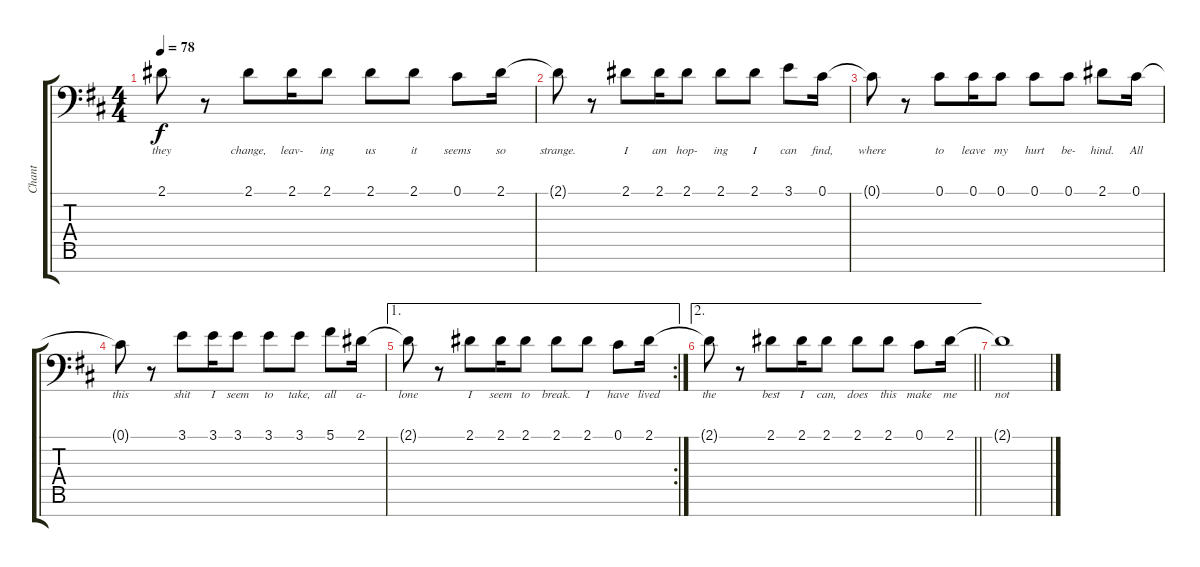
\track ("Chant" "Chant") {instrument trumpet}
\staff {score tabs}
\tuning (Db4 Ab3 E3 B2 Gb2 Db2 Ab1) {hide}
\ts (4 4)
\tempo 78
\clef f4
\ks d
2.1{t}.8{lyrics (0 "they") lyrics (1 "") lyrics (2 "") lyrics (3 "") lyrics (4 "") dy f} r.8 2.1.8{lyrics (0 "change,") lyrics (1 "") lyrics (2 "") lyrics (3 "") lyrics (4 "")} 2.1.16{lyrics (0 "leav-") lyrics (1 "") lyrics (2 "") lyrics (3 "") lyrics (4 "")} 2.1.8{lyrics (0 "ing") lyrics (1 "") lyrics (2 "") lyrics (3 "") lyrics (4 "")} 2.1.8{lyrics (0 "us") lyrics (1 "") lyrics (2 "") lyrics (3 "") lyrics (4 "")} 2.1.8{lyrics (0 "it") lyrics (1 "") lyrics (2 "") lyrics (3 "") lyrics (4 "")} 0.1.8{lyrics (0 "seems") lyrics (1 "") lyrics (2 "") lyrics (3 "") lyrics (4 "")} 2.1.16{lyrics (0 "so") lyrics (1 "") lyrics (2 "") lyrics (3 "") lyrics (4 "")} |
2.1{t}.8{lyrics (0 "strange.") lyrics (1 "") lyrics (2 "") lyrics (3 "") lyrics (4 "")} r.8 2.1.8{lyrics (0 "I") lyrics (1 "") lyrics (2 "") lyrics (3 "") lyrics (4 "")} 2.1.16{lyrics (0 "am") lyrics (1 "") lyrics (2 "") lyrics (3 "") lyrics (4 "")} 2.1.8{lyrics (0 "hop-") lyrics (1 "") lyrics (2 "") lyrics (3 "") lyrics (4 "")} 2.1.8{lyrics (0 "ing") lyrics (1 "") lyrics (2 "") lyrics (3 "") lyrics (4 "")} 2.1.8{lyrics (0 "I") lyrics (1 "") lyrics (2 "") lyrics (3 "") lyrics (4 "")} 3.1.8{lyrics (0 "can") lyrics (1 "") lyrics (2 "") lyrics (3 "") lyrics (4 "")} 0.1.16{lyrics (0 "find,") lyrics (1 "") lyrics (2 "") lyrics (3 "") lyrics (4 "")} |
0.1{t}.8{lyrics (0 "where") lyrics (1 "") lyrics (2 "") lyrics (3 "") lyrics (4 "")} r.8 0.1.8{lyrics (0 "to") lyrics (1 "") lyrics (2 "") lyrics (3 "") lyrics (4 "")} 0.1.16{lyrics (0 "leave") lyrics (1 "") lyrics (2 "") lyrics (3 "") lyrics (4 "")} 0.1.8{lyrics (0 "my") lyrics (1 "") lyrics (2 "") lyrics (3 "") lyrics (4 "")} 0.1.8{lyrics (0 "hurt") lyrics (1 "") lyrics (2 "") lyrics (3 "") lyrics (4 "")} 0.1.8{lyrics (0 "be-") lyrics (1 "") lyrics (2 "") lyrics (3 "") lyrics (4 "")} 2.1.8{lyrics (0 "hind.") lyrics (1 "") lyrics (2 "") lyrics (3 "") lyrics (4 "")} 0.1.16{lyrics (0 "All") lyrics (1 "") lyrics (2 "") lyrics (3 "") lyrics (4 "")} |
0.1{t}.8{lyrics (0 "this") lyrics (1 "") lyrics (2 "") lyrics (3 "") lyrics (4 "")} r.8 3.1.8{lyrics (0 "shit") lyrics (1 "") lyrics (2 "") lyrics (3 "") lyrics (4 "")} 3.1.16{lyrics (0 "I") lyrics (1 "") lyrics (2 "") lyrics (3 "") lyrics (4 "")} 3.1.8{lyrics (0 "seem") lyrics (1 "") lyrics (2 "") lyrics (3 "") lyrics (4 "")} 3.1.8{lyrics (0 "to") lyrics (1 "") lyrics (2 "") lyrics (3 "") lyrics (4 "")} 3.1.8{lyrics (0 "take,") lyrics (1 "") lyrics (2 "") lyrics (3 "") lyrics (4 "")} 5.1.8{lyrics (0 "all") lyrics (1 "") lyrics (2 "") lyrics (3 "") lyrics (4 "")} 2.1.16{lyrics (0 "a-") lyrics (1 "") lyrics (2 "") lyrics (3 "") lyrics (4 "")} |
\ae 1
\rc 2
2.1{t}.8{lyrics (0 "lone") lyrics (1 "") lyrics (2 "") lyrics (3 "") lyrics (4 "")} r.8 2.1.8{lyrics (0 "I") lyrics (1 "") lyrics (2 "") lyrics (3 "") lyrics (4 "")} 2.1.16{lyrics (0 "seem") lyrics (1 "") lyrics (2 "") lyrics (3 "") lyrics (4 "")} 2.1.8{lyrics (0 "to") lyrics (1 "") lyrics (2 "") lyrics (3 "") lyrics (4 "")} 2.1.8{lyrics (0 "break.") lyrics (1 "") lyrics (2 "") lyrics (3 "") lyrics (4 "")} 2.1.8{lyrics (0 "I") lyrics (1 "") lyrics (2 "") lyrics (3 "") lyrics (4 "")} 0.1.8{lyrics (0 "have") lyrics (1 "") lyrics (2 "") lyrics (3 "") lyrics (4 "")} 2.1.16{lyrics (0 "lived") lyrics (1 "") lyrics (2 "") lyrics (3 "") lyrics (4 "")} |
\ae 2
\barLineRight lightlight
2.1{t}.8{lyrics (0 "the") lyrics (1 "") lyrics (2 "") lyrics (3 "") lyrics (4 "")} r.8 2.1.8{lyrics (0 "best") lyrics (1 "") lyrics (2 "") lyrics (3 "") lyrics (4 "")} 2.1.16{lyrics (0 "I") lyrics (1 "") lyrics (2 "") lyrics (3 "") lyrics (4 "")} 2.1.8{lyrics (0 "can,") lyrics (1 "") lyrics (2 "") lyrics (3 "") lyrics (4 "")} 2.1.8{lyrics (0 "does") lyrics (1 "") lyrics (2 "") lyrics (3 "") lyrics (4 "")} 2.1.8{lyrics (0 "this") lyrics (1 "") lyrics (2 "") lyrics (3 "") lyrics (4 "")} 0.1.8{lyrics (0 "make") lyrics (1 "") lyrics (2 "") lyrics (3 "") lyrics (4 "")} 2.1.16{lyrics (0 "me") lyrics (1 "") lyrics (2 "") lyrics (3 "") lyrics (4 "")} |
2.1{t}.1{lyrics (0 "not") lyrics (1 "") lyrics (2 "") lyrics (3 "") lyrics (4 "") volume 0}
